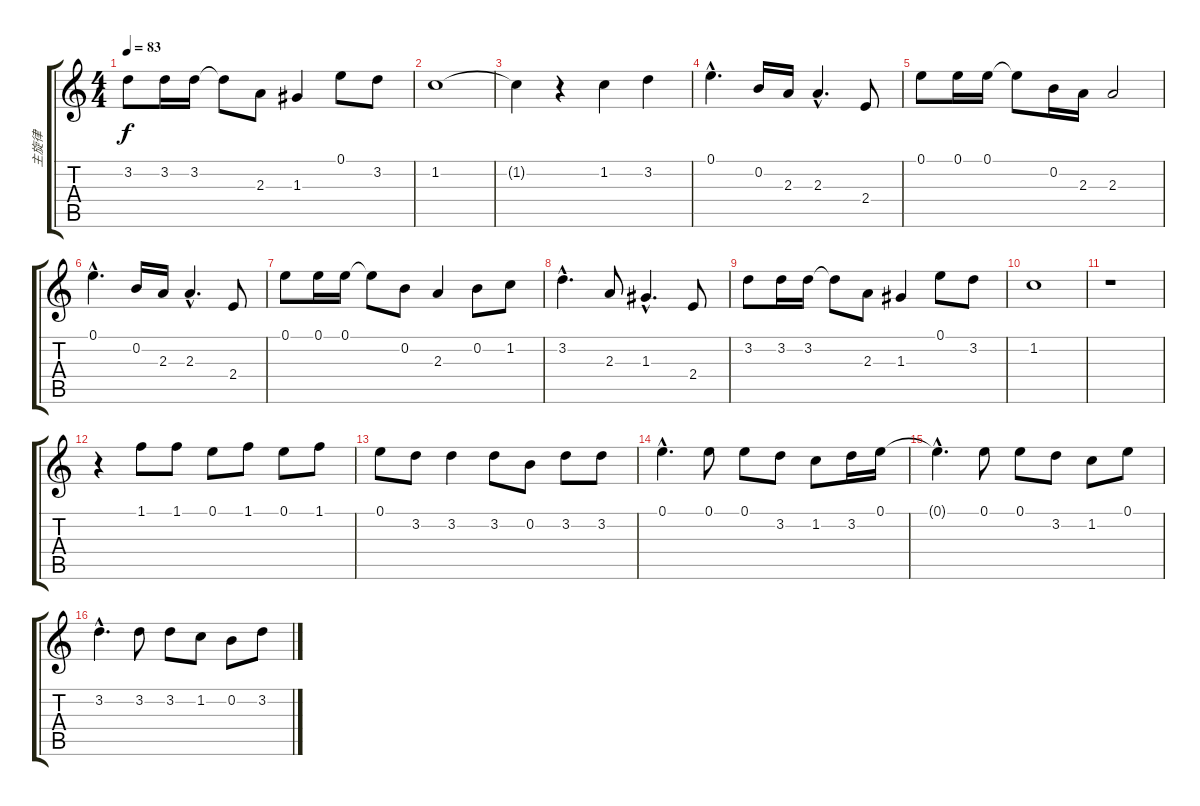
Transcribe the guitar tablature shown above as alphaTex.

\track ("主旋律" "主旋律") {instrument acousticguitarnylon}
\staff {score tabs}
\tuning (E4 B3 G3 D3 A2 E2) {hide}
\ts (4 4)
\tempo 83
\clef g2
\ks c
3.2.8{dy f} 3.2.16 3.2.16 3.2{t}.8 2.3.8 1.3.4 0.1.8 3.2.8 |
1.2.1 |
1.2{t}.4 r.4 1.2.4 3.2.4 |
0.1{hac}.4{d} 0.2.16 2.3.16 2.3{hac}.4{d} 2.4.8 |
0.1.8 0.1.16 0.1.16 0.1{t}.8 0.2.16 2.3.16 2.3.2 |
0.1{hac}.4{d} 0.2.16 2.3.16 2.3{hac}.4{d} 2.4.8 |
0.1.8 0.1.16 0.1.16 0.1{t}.8 0.2.8 2.3.4 0.2.8 1.2.8 |
3.2{hac}.4{d} 2.3.8 1.3{hac}.4{d} 2.4.8 |
3.2.8 3.2.16 3.2.16 3.2{t}.8 2.3.8 1.3.4 0.1.8 3.2.8 |
1.2.1 |
r.1 |
r.4 1.1.8 1.1.8 0.1.8 1.1.8 0.1.8 1.1.8 |
0.1.8 3.2.8 3.2.4 3.2.8 0.2.8 3.2.8 3.2.8 |
0.1{hac}.4{d} 0.1.8 0.1.8 3.2.8 1.2.8 3.2.16 0.1.16 |
0.1{hac t}.4{d} 0.1.8 0.1.8 3.2.8 1.2.8 0.1.8 |
3.2{hac}.4{d} 3.2.8 3.2.8 1.2.8 0.2.8 3.2.8
